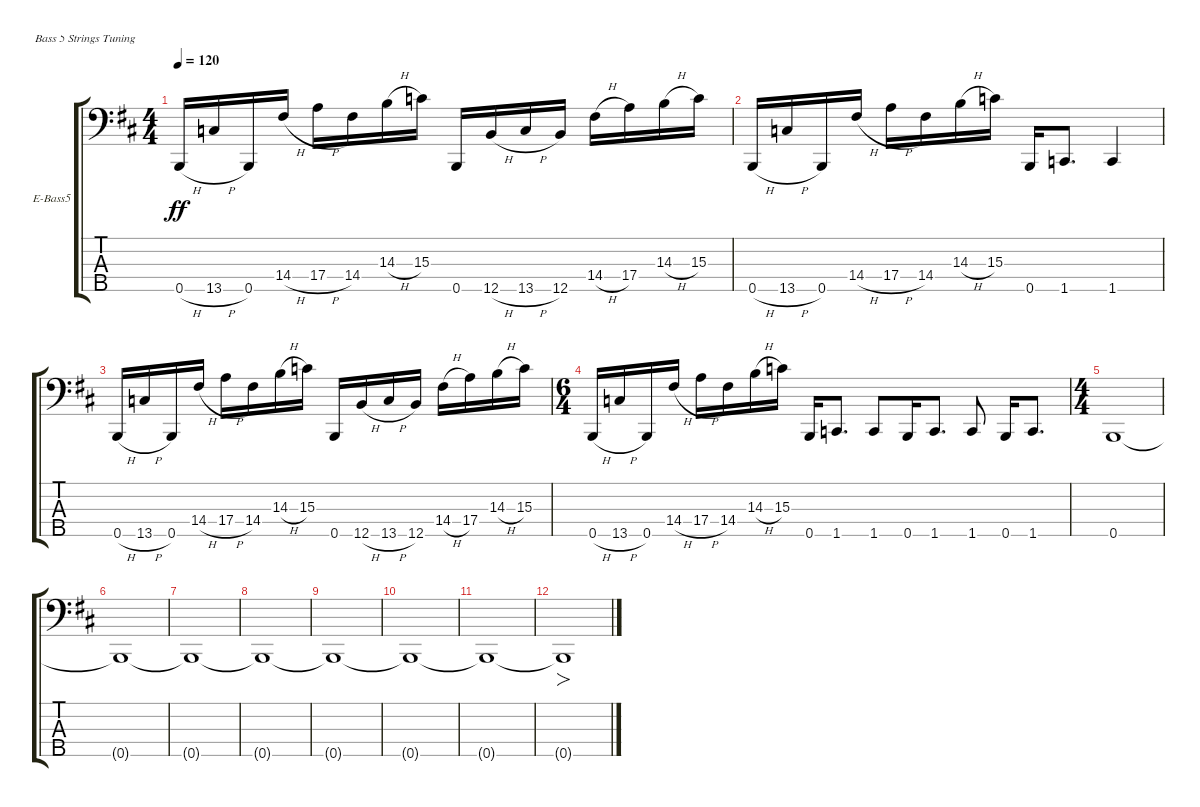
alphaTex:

\defaultSystemsLayout 4
\bracketExtendMode groupsimilarinstruments
\firstSystemTrackNameOrientation horizontal
\otherSystemsTrackNameOrientation horizontal
\track ("Wolf" "E-Bass5") {instrument electricbassfinger}
\staff {score tabs}
\tuning (G2 D2 A1 E1 B0)
\ts (4 4)
\tempo 120
\clef f4
\ks bminor
0.5{h}.16{dy ff} 13.5{h}.16 0.5.16 14.4{h}.16 17.4{h}.16 14.4.16 14.3{h}.16 15.3.16 0.5.16 12.5{h}.16 13.5{h}.16 12.5.16 14.4{h}.16 17.4.16 14.3{h}.16 15.3.16 |
0.5{h}.16 13.5{h}.16 0.5.16 14.4{h}.16 17.4{h}.16 14.4.16 14.3{h}.16 15.3.16 0.5.16 1.5.8{d} 1.5.4 |
0.5{h}.16 13.5{h}.16 0.5.16 14.4{h}.16 17.4{h}.16 14.4.16 14.3{h}.16 15.3.16 0.5.16 12.5{h}.16 13.5{h}.16 12.5.16 14.4{h}.16 17.4.16 14.3{h}.16 15.3.16 |
\ts (6 4)
0.5{h}.16 13.5{h}.16 0.5.16 14.4{h}.16 17.4{h}.16 14.4.16 14.3{h}.16 15.3.16 0.5.16 1.5.8{d} 1.5.8 0.5.16 1.5.8{d} 1.5.8 0.5.16 1.5.8{d} |
\ts (4 4)
0.5.1 |
0.5{t}.1 |
0.5{t}.1 |
0.5{t}.1 |
0.5{t}.1 |
0.5{t}.1 |
0.5{t}.1 |
0.5{t}.1{fo}
